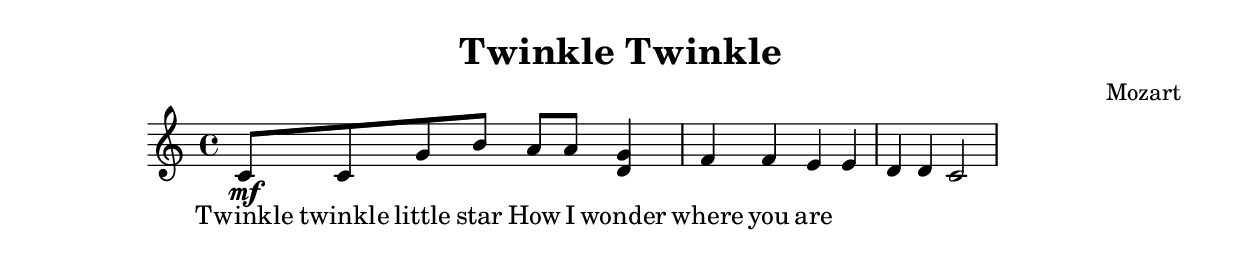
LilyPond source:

\header {
  title = "Twinkle Twinkle"
  composer = "Mozart"
}

\relative c' {
  c8\mf c8 g'8 b8
  a a <g d>4
  f4 f e e
  d d c2
}

\addlyrics {
  Twinkle twinkle little star
  How I wonder where you are
}
